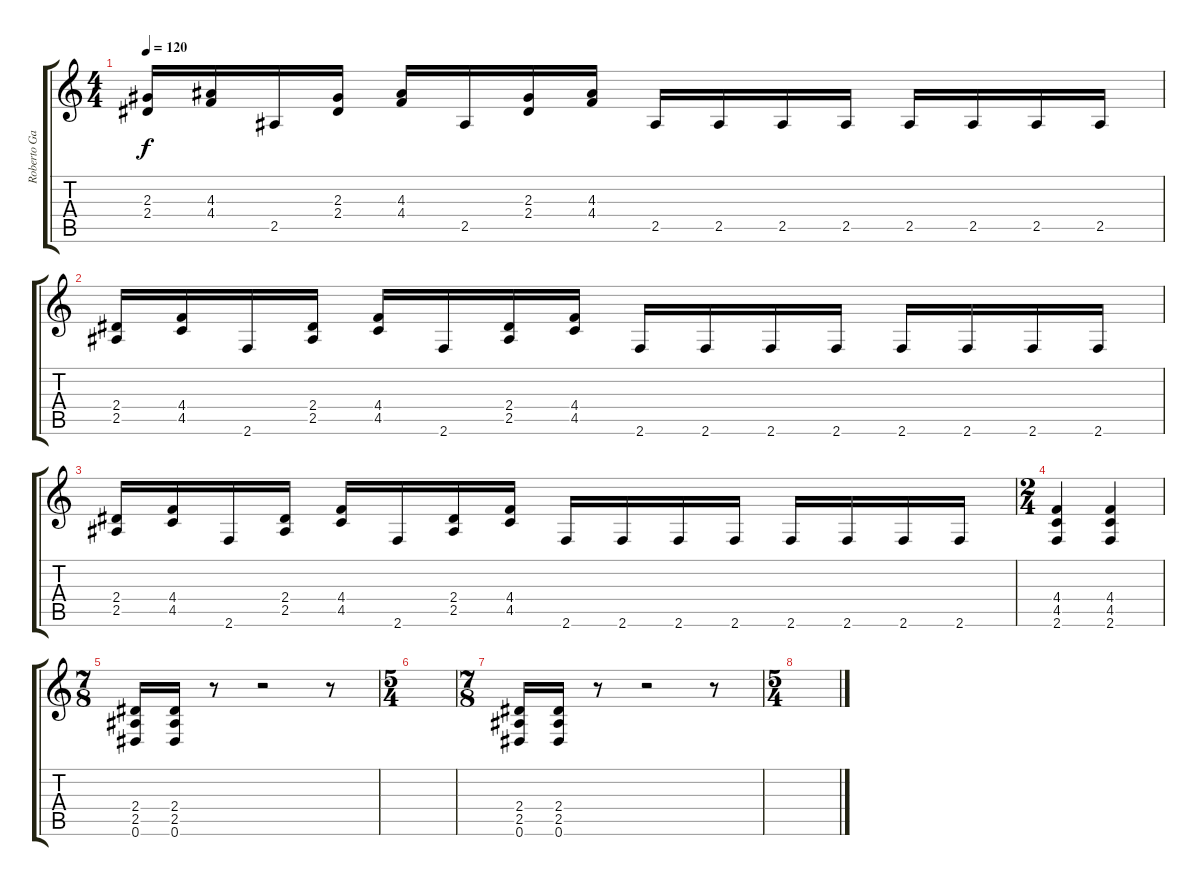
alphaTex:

\track ("Roberto García" "Roberto Ga") {instrument distortionguitar}
\staff {score tabs}
\tuning (Eb4 Bb3 Gb3 Db3 Ab2 Eb2) {hide}
\ts (4 4)
\tempo 120
\clef g2
\ks c
(2.3 2.4).16{dy f} (4.3 4.4).16 2.5.16 (2.3 2.4).16 (4.3 4.4).16 2.5.16 (2.3 2.4).16 (4.3 4.4).16 2.5.16 2.5.16 2.5.16 2.5.16 2.5.16 2.5.16 2.5.16 2.5.16 |
(2.4 2.5).16 (4.4 4.5).16 2.6.16 (2.4 2.5).16 (4.4 4.5).16 2.6.16 (2.4 2.5).16 (4.4 4.5).16 2.6.16 2.6.16 2.6.16 2.6.16 2.6.16 2.6.16 2.6.16 2.6.16 |
(2.4 2.5).16 (4.4 4.5).16 2.6.16 (2.4 2.5).16 (4.4 4.5).16 2.6.16 (2.4 2.5).16 (4.4 4.5).16 2.6.16 2.6.16 2.6.16 2.6.16 2.6.16 2.6.16 2.6.16 2.6.16 |
\ts (2 4)
(4.4 4.5 2.6).4 (4.4 4.5 2.6).4 |
\ts (7 8)
(2.4 2.5 0.6).16 (2.4 2.5 0.6).16 r.8 r.2 r.8 |
\ts (5 4)
|
\ts (7 8)
(2.4 2.5 0.6).16 (2.4 2.5 0.6).16 r.8 r.2 r.8 |
\ts (5 4)
